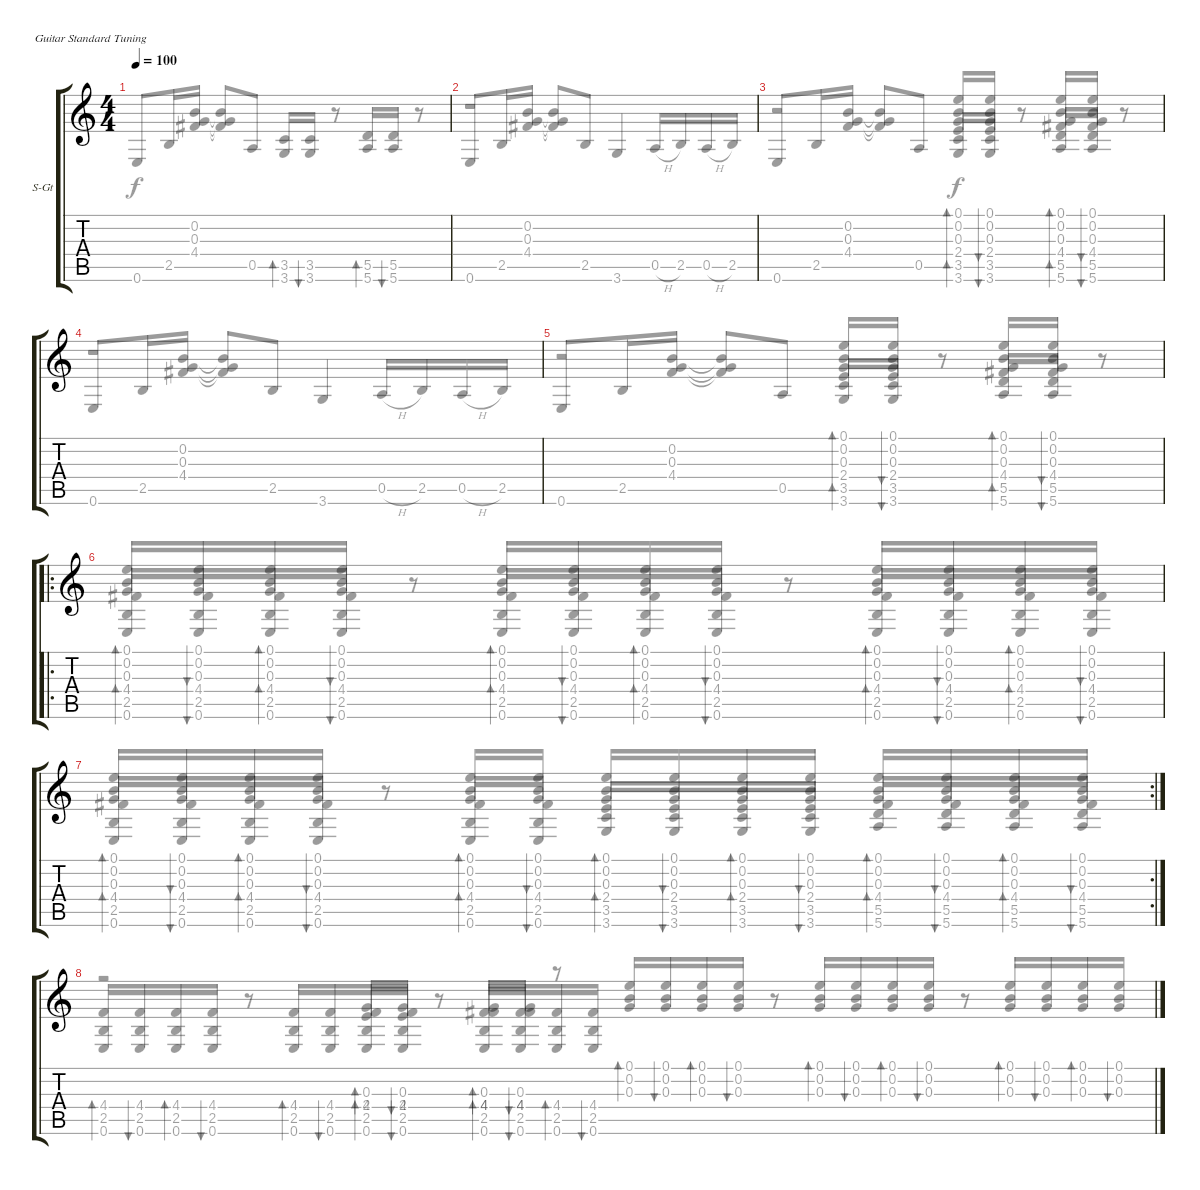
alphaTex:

\defaultSystemsLayout 4
\bracketExtendMode groupsimilarinstruments
\firstSystemTrackNameOrientation horizontal
\otherSystemsTrackNameOrientation horizontal
\track ("Steel Guitar" "S-Gt") {instrument acousticguitarsteel}
\staff {score tabs}
\tuning (E4 B3 G3 D3 A2 E2)
\voice
\ts (4 4)
\tempo 100
\clef g2
\scale
0.592709
\ks c
|
\scale
0.407335 |
\scale
0.594091 |
\scale
0.405955 |
\scale
0.546684 |
\ro
\scale
0.452945 |
\rc 2
\scale
0.534622 |
\scale
0.465379
\voice
\clef g2
\ottava regular
\simile none
\scale
0.592709
\ks c
r.2{dy f} (2.4 0.3).16{bd 30 beam invert} (0.3 2.4).16{bu 30} r.8{beam invert} (4.4 0.3).16{bd 30 beam invert} (0.3 4.4).16{bu 30} r.8 |
\scale
0.407335 r.1 |
\scale
0.594091 r.2 (2.4 0.3 0.2 0.1).16{bd 30 beam invert} (0.1 0.2 0.3 2.4).16{bu 30} r.8{beam invert} (4.4 0.3 0.2 0.1).16{bd 30 beam invert} (0.1 0.2 0.3 4.4).16{bu 30} r.8 |
\scale
0.405955 r.1 |
\scale
0.546684 r.2 (2.4 0.3 0.2 0.1).16{bd 30 beam invert} (0.1 0.2 0.3 2.4).16{bu 30} r.8{beam invert} (4.4 0.3 0.2 0.1).16{bd 30 beam invert} (0.1 0.2 0.3 4.4).16{bu 30} r.8 |
\scale
0.452945 (0.1 0.2 0.3).16{bd 30 beam invert} (0.3 0.2 0.1).16{bu 30} (0.1 0.2 0.3).16{bd 30} (0.3 0.2 0.1).16{bu 30} r.8{beam invert} (0.1 0.2 0.3).16{bd 30 beam invert beam merge} (0.3 0.2 0.1).16{bu 30 beam merge} (0.1 0.2 0.3).16{bd 30 beam merge} (0.2 0.1 0.3).16{bu 30} r.8{beam invert} (0.3 0.2 0.1).16{bd 30 beam invert} (0.1 0.2 0.3).16{bu 30} (0.3 0.2 0.1).16{bd 30} (0.1 0.2 0.3).16{bu 30} |
\scale
0.534622 (0.1 0.2 0.3).16{bd 30 beam invert} (0.3 0.2 0.1).16{bu 30} (0.1 0.2 0.3).16{bd 30} (0.3 0.2 0.1).16{bu 30} r.8{beam invert} (0.1 0.2 0.3).16{bd 30 beam invert} (0.3 0.2 0.1).16{bu 30} (0.1 0.2 0.3).16{bd 30} (0.2 0.1 0.3).16{bu 30 beam invert} (0.3 0.2 0.1).16{bd 30} (0.1 0.2 0.3).16{bu 30} (0.3 0.2 0.1).16{bd 30} (0.1 0.2 0.3).16{bu 30 beam invert} (0.1 0.2 0.3).16{bd 30} (0.3 0.2 0.1).16{bu 30} |
\scale
0.465379 (0.1 0.2 0.3).16{bd 30 beam invert} (0.3 0.2 0.1).16{bu 30} (0.1 0.2 0.3).16{bd 30} (0.3 0.2 0.1).16{bu 30} r.8{beam invert} (0.1 0.2 0.3).16{bd 30 beam invert beam merge} (0.3 0.2 0.1).16{bu 30 beam merge} (0.1 0.2 0.3).16{bd 30 beam merge} (0.2 0.1 0.3).16{bu 30} r.8{beam invert} (0.3 0.2 0.1).16{bd 30 beam invert} (0.1 0.2 0.3).16{bu 30} (0.3 0.2 0.1).16{bd 30} (0.1 0.2 0.3).16{bu 30}
\voice
\clef g2
\ottava regular
\simile none
\scale
0.592709
\ks c
0.6.8{dy f beam invert} 2.5.16 (4.4 0.3 0.2).16 (0.2{t} 0.3{t} 4.4{t}).8{beam invert} 0.5.8 (3.5 3.6).16{bd 0 beam invert} (3.5 3.6).16{bu 0} r.8{beam invert} (5.6 5.5).16{bd 0 beam invert} (5.5 5.6).16{bu 0} r.8 |
\scale
0.407335 0.6.8{beam invert} 2.5.16 (4.4 0.3 0.2).16 (0.2{t} 0.3{t} 4.4{t}).8{beam invert} 2.5.8 3.6.4{beam invert} 0.5{h}.16{beam invert} 2.5.16 0.5{h}.16 2.5.16 |
\scale
0.594091 0.6.8{beam invert} 2.5.16 (4.4 0.3 0.2).16 (0.2{t} 0.3{t} 4.4{t}).8{beam invert} 0.5.8 (3.5 3.6).16{bd 0 beam invert} (3.5 3.6).16{bu 0} r.8{beam invert} (5.6 5.5).16{bd 0 beam invert} (5.5 5.6).16{bu 0} r.8 |
\scale
0.405955 0.6.8{beam invert} 2.5.16 (4.4 0.3 0.2).16 (0.2{t} 0.3{t} 4.4{t}).8{beam invert} 2.5.8 3.6.4{beam invert} 0.5{h}.16{beam invert} 2.5.16 0.5{h}.16 2.5.16 |
\scale
0.546684 0.6.8{beam invert} 2.5.16 (4.4 0.3 0.2).16 (0.2{t} 0.3{t} 4.4{t}).8{beam invert} 0.5.8 (3.5 3.6).16{bd 0 beam invert} (3.5 3.6).16{bu 0} r.8{beam invert} (5.6 5.5).16{bd 0 beam invert} (5.5 5.6).16{bu 0} r.8 |
\scale
0.452945 (4.4 2.5 0.6).16{bd 0 beam invert} (4.4 2.5 0.6).16{bu 0} (4.4 2.5 0.6).16{bd 0} (4.4 2.5 0.6).16{bu 0} r.8 (4.4 2.5 0.6).16{bd 0 beam invert beam merge} (4.4 2.5 0.6).16{bu 0 beam merge} (4.4 2.5 0.6).16{bd 0 beam merge} (4.4 2.5 0.6).16{bu 0} r.8 (4.4 2.5 0.6).16{bd 0 beam invert} (4.4 2.5 0.6).16{bu 0} (4.4 2.5 0.6).16{bd 0} (4.4 2.5 0.6).16{bu 0} |
\scale
0.534622 (4.4 2.5 0.6).16{bd 0 beam invert} (4.4 2.5 0.6).16{bu 0} (4.4 2.5 0.6).16{bd 0} (4.4 2.5 0.6).16{bu 0} r.8{beam invert} (4.4 2.5 0.6).16{bd 0 beam invert} (4.4 2.5 0.6).16{bu 0} (2.4 3.5 3.6).16{bd 0 beam invert} (2.4 3.5 3.6).16{bu 0} (2.4 3.5 3.6).16{bd 0} (2.4 3.5 3.6).16{bu 0} (4.4 5.5 5.6).16{bd 0 beam invert} (4.4 5.5 5.6).16{bu 0} (4.4 5.5 5.6).16{bd 0} (4.4 5.5 5.6).16{bu 0} |
\scale
0.465379 (4.4 2.5 0.6).16{bd 0 beam invert} (4.4 2.5 0.6).16{bu 0} (4.4 2.5 0.6).16{bd 0} (4.4 2.5 0.6).16{bu 0} r.8 (4.4 2.5 0.6).16{bd 0 beam invert beam merge} (4.4 2.5 0.6).16{bu 0 beam merge} (4.4 2.5 0.6).16{bd 0 beam merge} (4.4 2.5 0.6).16{bu 0} r.8 (4.4 2.5 0.6).16{bd 0 beam invert} (4.4 2.5 0.6).16{bu 0} (4.4 2.5 0.6).16{bd 0} (4.4 2.5 0.6).16{bu 0}
